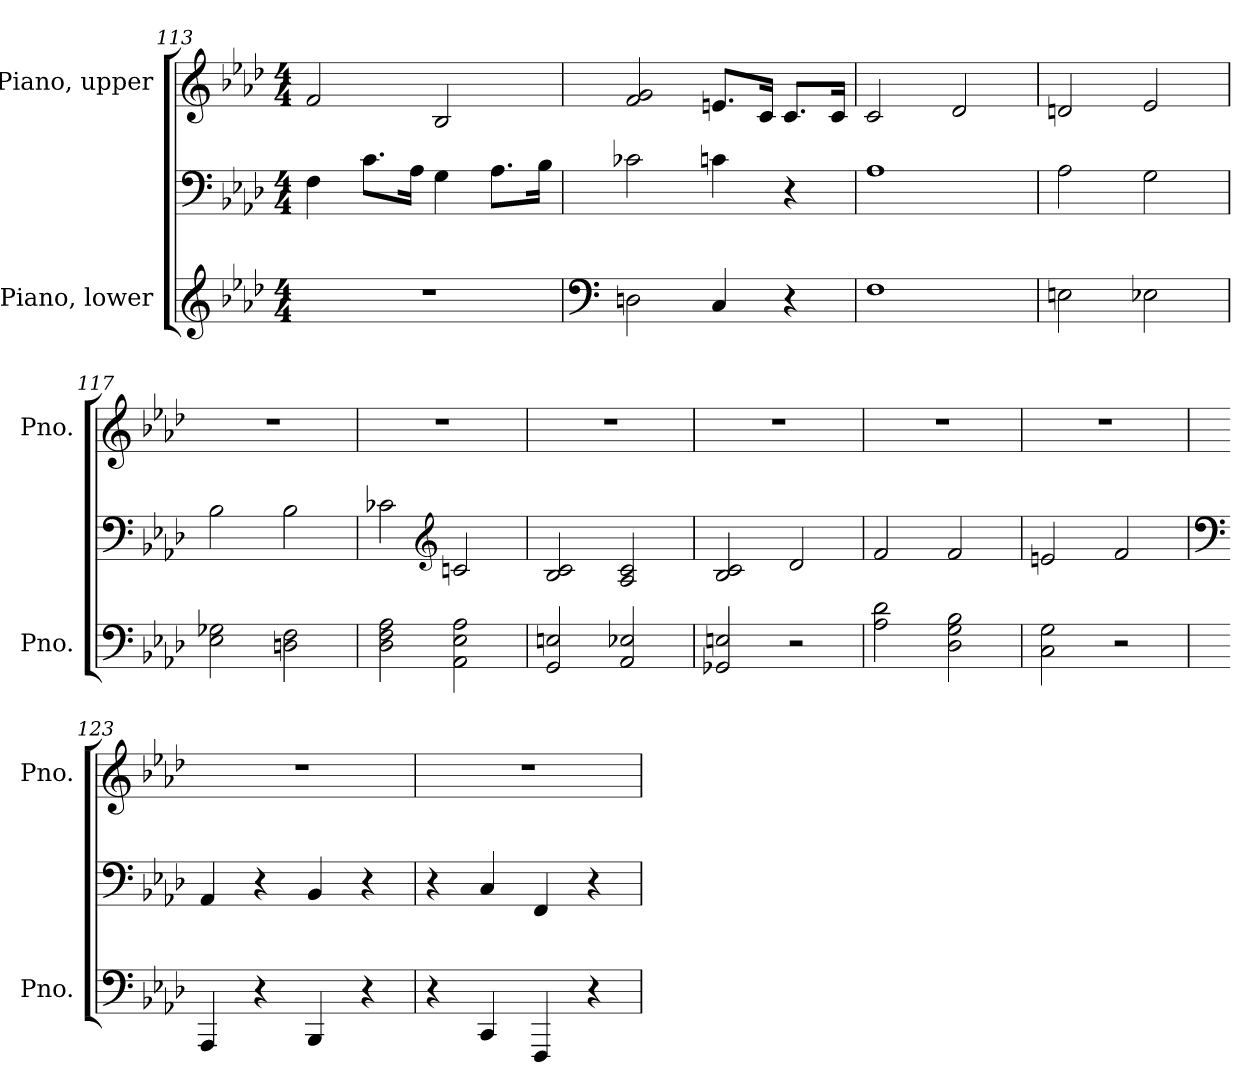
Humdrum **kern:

**kern	**kern	**kern
*part2	*part2	*part1
*staff3	*staff2	*staff1
*I"Piano, lower	*	*I"Piano, upper
*I'Pno.	*	*I'Pno.
*clefG2	*clefF4	*clefG2
*k[b-e-a-d-]	*k[b-e-a-d-]	*k[b-e-a-d-]
*M4/4	*M4/4	*M4/4
=113	=113	=113
1r	4F\	2f/
.	8.c\L	.
.	16A-\Jk	.
.	4G\	2B-/
.	8.A-\L	.
.	16B-\Jk	.
=114	=114	=114
*clefF4	*	*
2Dn\	2c-X\	2f/ 2g/
4C/	4cn\	8.en/L
.	.	16c/Jk
4r	4r	8.c/L
.	.	16c/Jk
=115	=115	=115
1F	1A-	2c/
.	.	2d-/
=116	=116	=116
2En\	2A-\	2dn/
2E-X\	2G\	2e-/
=117	=117	=117
2E-\ 2G-X\	2B-\	1r
2Dn\ 2F\	2B-\	.
!!LO:LB:g=z
=118	=118	=118
2D-\ 2F\ 2A-\	2c-X\	1r
*	*clefG2	*
2AA-\ 2E-\ 2A-\	2cn/	.
=119	=119	=119
2GG/ 2En/	2B-/ 2c/	1r
2AA-/ 2E-X/	2A-/ 2c/	.
=120	=120	=120
2GG-X/ 2En/	2B-/ 2c/	1r
2r	2d-/	.
=121	=121	=121
2A-\ 2d-\	2f/	1r
2D-\ 2G\ 2B-\	2f/	.
=122	=122	=122
2C\ 2G\	2en/	1r
2r	2f/	.
=123	=123	=123
*	*clefF4	*
4AAA-/	4AA-/	1r
4r	4r	.
4BBB-/	4BB-/	.
4r	4r	.
=124	=124	=124
4r	4r	1r
4CC/	4C/	.
4FFF/	4FF/	.
4r	4r	.
=	=	=
*-	*-	*-
